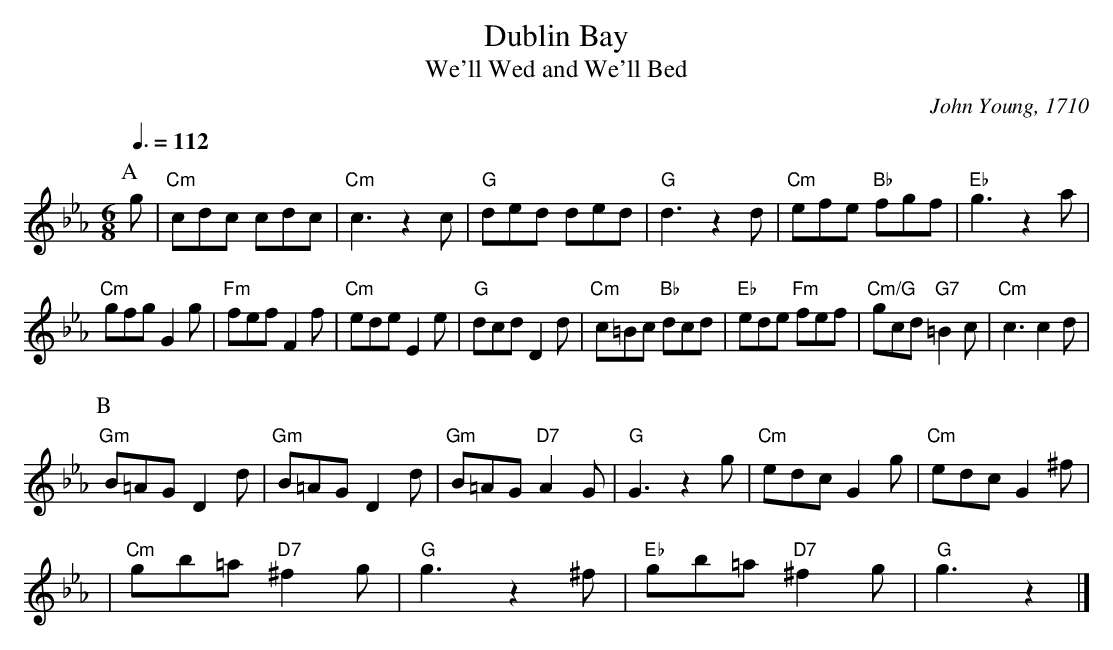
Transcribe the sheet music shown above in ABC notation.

X:1
T:Dublin Bay
T:We'll Wed and We'll Bed
C:John Young, 1710
Q:3/8=112
M:6/8
L:1/8
K:Cm
P:A
g | "Cm"cdc cdc | "Cm"c3 z2c | "G"ded ded | "G"d3 z2d | "Cm"efe "Bb"fgf | "Eb"g3 z2a |
"Cm"gfg G2g | "Fm"fef F2f | "Cm"ede E2e | "G"dcd D2d |\
"Cm"c=Bc "Bb"dcd | "Eb"ede "Fm"fef | "Cm/G"gcd "G7"=B2c | "Cm"c3 c2d |
P:B
"Gm"B=AG D2d | "Gm"B=AG D2d | "Gm"B=AG "D7"A2G | "G"G3 z2g | "Cm"edc G2g | "Cm"edc G2^f |
| "Cm"gb=a "D7"^f2g | "G"g3 z2^f | "Eb"gb=a "D7"^f2g | "G"g3 z2 |]
